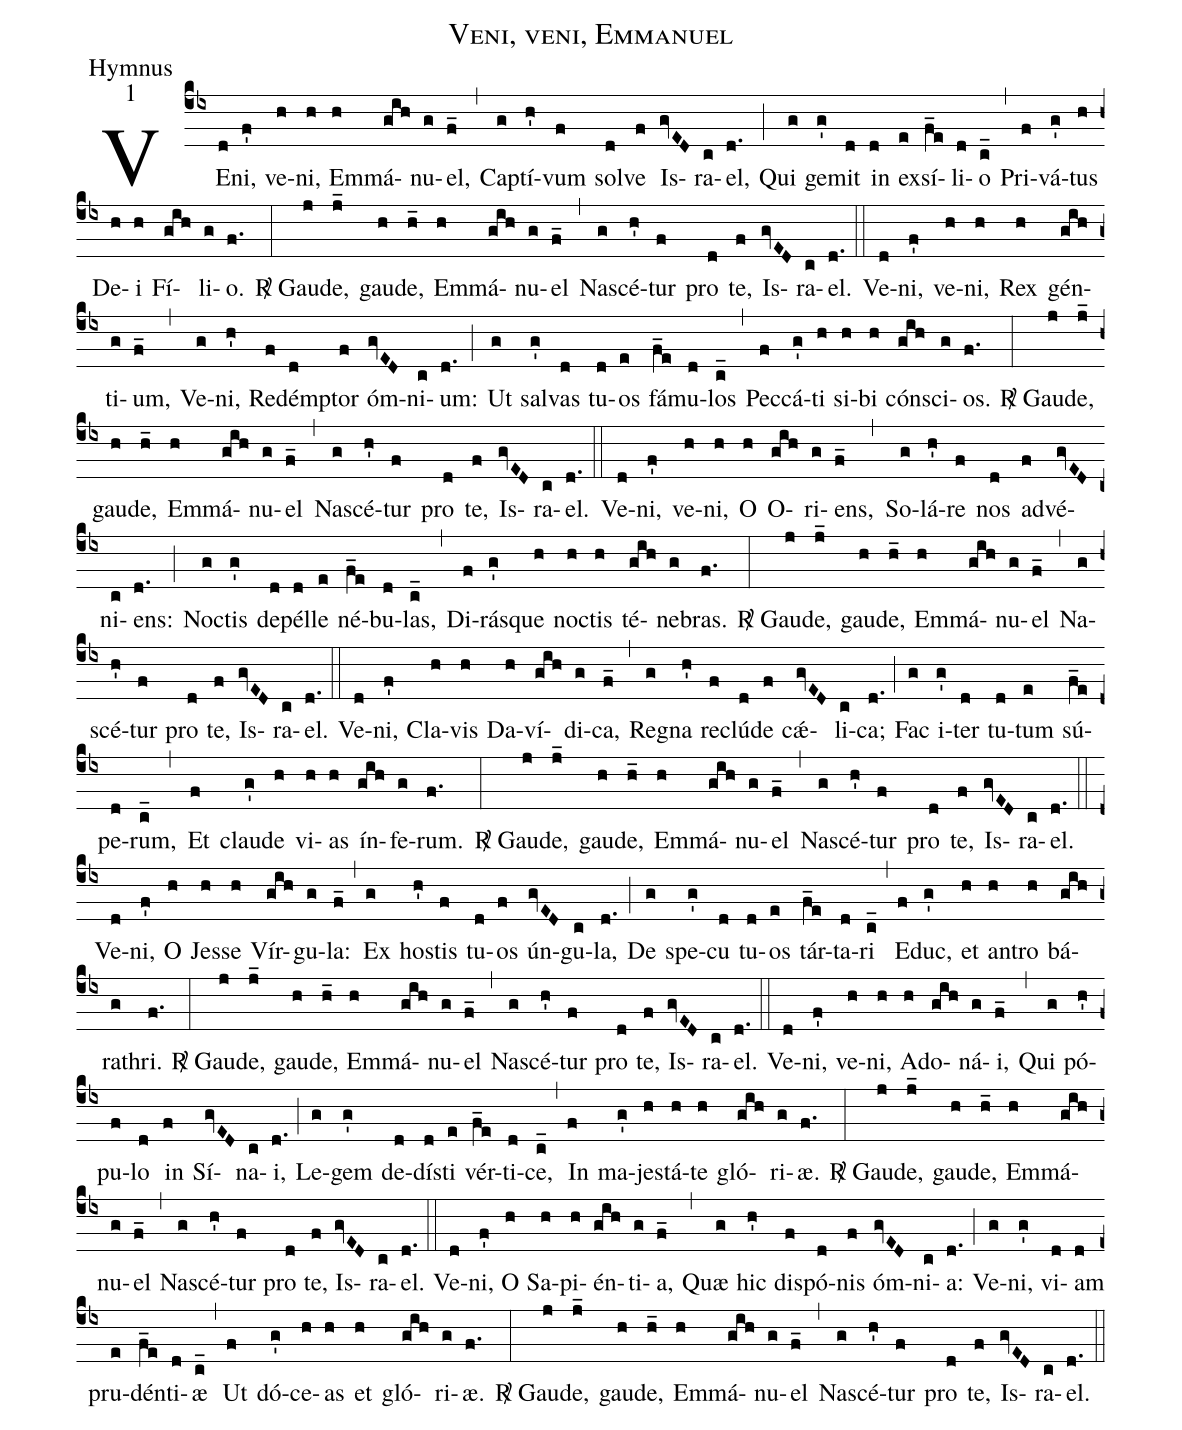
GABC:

name: Veni, veni, Emmanuel;
office-part: Hymnus;
mode: 1;
%%
(cb4)VE(d)ni,(f') ve(h)ni,(h) Em(h)má(gih)nu(g)el,(f_) (,)
Cap(g)tí(h')vum(f) sol(d)ve(f) Is(gvED)ra(c)el,(d.) (;)
Qui(g) ge(g')mit(d) in(d) ex(e)sí(f_e)li(d)o(c_) (,)
Pri(f)vá(g')tus(h) De(h)i(h) Fí(gih)li(g)o.(f.) (:)
<sp>R/</sp> Gau(j)de,(j_) gau(h)de,(h_) Em(h)má(gih)nu(g)el(f_) (,)
Na(g)scé(h')tur(f) pro(d) te,(f) Is(gvED)ra(c)el.(d.) (::)
Ve(d)ni,(f') ve(h)ni,(h) Rex(h) gén(gih)ti(g)um,(f_) (,)
Ve(g)ni,(h') Red(f)émp(d)tor(f) óm(gvED)ni(c)um:(d.) (;)
Ut(g) sal(g')vas(d) tu(d)os(e) fá(f_e)mu(d)los(c_) (,)
Pec(f)cá(g')ti(h) si(h)bi(h) cón(gih)sci(g)os.(f.) (:)
<sp>R/</sp> Gau(j)de,(j_) gau(h)de,(h_) Em(h)má(gih)nu(g)el(f_) (,)
Na(g)scé(h')tur(f) pro(d) te,(f) Is(gvED)ra(c)el.(d.) (::)
Ve(d)ni,(f') ve(h)ni,(h) O(h) O(gih)ri(g)ens,(f_) (,)
So(g)lá(h')re(f) nos(d) ad(f)vé(gvED)ni(c)ens:(d.) (;)
Noc(g)tis(g') de(d)pél(d)le(e) né(f_e)bu(d)las,(c_) (,)
Di(f)rás(g')que(h) noc(h)tis(h) té(gih)ne(g)bras.(f.) (:)
<sp>R/</sp> Gau(j)de,(j_) gau(h)de,(h_) Em(h)má(gih)nu(g)el(f_) (,)
Na(g)scé(h')tur(f) pro(d) te,(f) Is(gvED)ra(c)el.(d.) (::)
Ve(d)ni,(f') Cla(h)vis(h) Da(h)ví(gih)di(g)ca,(f_) (,)
Re(g)gna(h') re(f)clú(d)de(f) cǽ(gvED)li(c)ca;(d.) (;)
Fac(g) i(g')ter(d) tu(d)tum(e) sú(f_e)pe(d)rum,(c_) (,)
Et(f) clau(g')de(h) vi(h)as(h) ín(gih)fe(g)rum.(f.) (:)
<sp>R/</sp> Gau(j)de,(j_) gau(h)de,(h_) Em(h)má(gih)nu(g)el(f_) (,)
Na(g)scé(h')tur(f) pro(d) te,(f) Is(gvED)ra(c)el.(d.) (::)
Ve(d)ni,(f') O(h) Jes(h)se(h) Vír(gih)gu(g)la:(f_) (,)
Ex(g) hos(h')tis(f) tu(d)os(f) ún(gvED)gu(c)la,(d.) (;)
De(g) spe(g')cu(d) tu(d)os(e) tár(f_e)ta(d)ri(c_) (,)
E(f)duc,(g') et(h) an(h)tro(h) bá(gih)ra(g)thri.(f.) (:)
<sp>R/</sp> Gau(j)de,(j_) gau(h)de,(h_) Em(h)má(gih)nu(g)el(f_) (,)
Na(g)scé(h')tur(f) pro(d) te,(f) Is(gvED)ra(c)el.(d.) (::)
Ve(d)ni,(f') ve(h)ni,(h) A(h)do(gih)ná(g)i,(f_) (,)
Qui(g) pó(h')pu(f)lo(d) in(f) Sí(gvED)na(c)i,(d.) (;)
Le(g)gem(g') de(d)dís(d)ti(e) vér(f_e)ti(d)ce,(c_) (,)
In(f) ma(g')jes(h)tá(h)te(h) gló(gih)ri(g)æ.(f.) (:)
<sp>R/</sp> Gau(j)de,(j_) gau(h)de,(h_) Em(h)má(gih)nu(g)el(f_) (,)
Na(g)scé(h')tur(f) pro(d) te,(f) Is(gvED)ra(c)el.(d.) (::)
Ve(d)ni,(f') O(h) Sa(h)pi(h)én(gih)ti(g)a,(f_) (,)
Quæ(g) hic(h') dis(f)pó(d)nis(f) óm(gvED)ni(c)a:(d.) (;)
Ve(g)ni,(g') vi(d)am(d) pru(e)dén(f_e)ti(d)æ(c_) (,)
Ut(f) dó(g')ce(h)as(h) et(h) gló(gih)ri(g)æ.(f.) (:)
<sp>R/</sp> Gau(j)de,(j_) gau(h)de,(h_) Em(h)má(gih)nu(g)el(f_) (,)
Na(g)scé(h')tur(f) pro(d) te,(f) Is(gvED)ra(c)el.(d.) (::)
